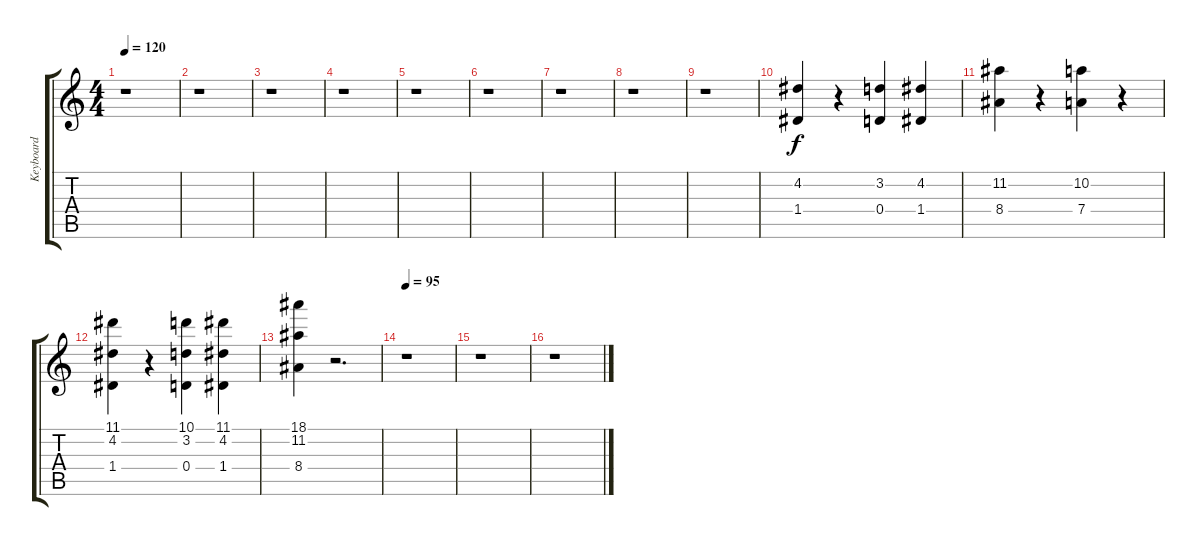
\track ("Keyboard" "Keyboard") {instrument stringensemble1}
\staff {score tabs}
\tuning (E5 B4 G4 D4 A3 E3) {hide}
\ts (4 4)
\tempo 120
\clef g2
\ks c
r.1{dy f} |
r.1 |
r.1 |
r.1 |
r.1 |
r.1 |
r.1 |
r.1 |
r.1 |
(4.2 1.4).4 r.4 (3.2 0.4).4 (4.2 1.4).4 |
(11.2 8.4).4 r.4 (10.2 7.4).4 r.4 |
(11.1 4.2 1.4).4 r.4 (10.1 3.2 0.4).4 (11.1 4.2 1.4).4 |
(18.1 11.2 8.4).4 r.2{d} |
\tempo 95
r.1 |
r.1 |
r.1
